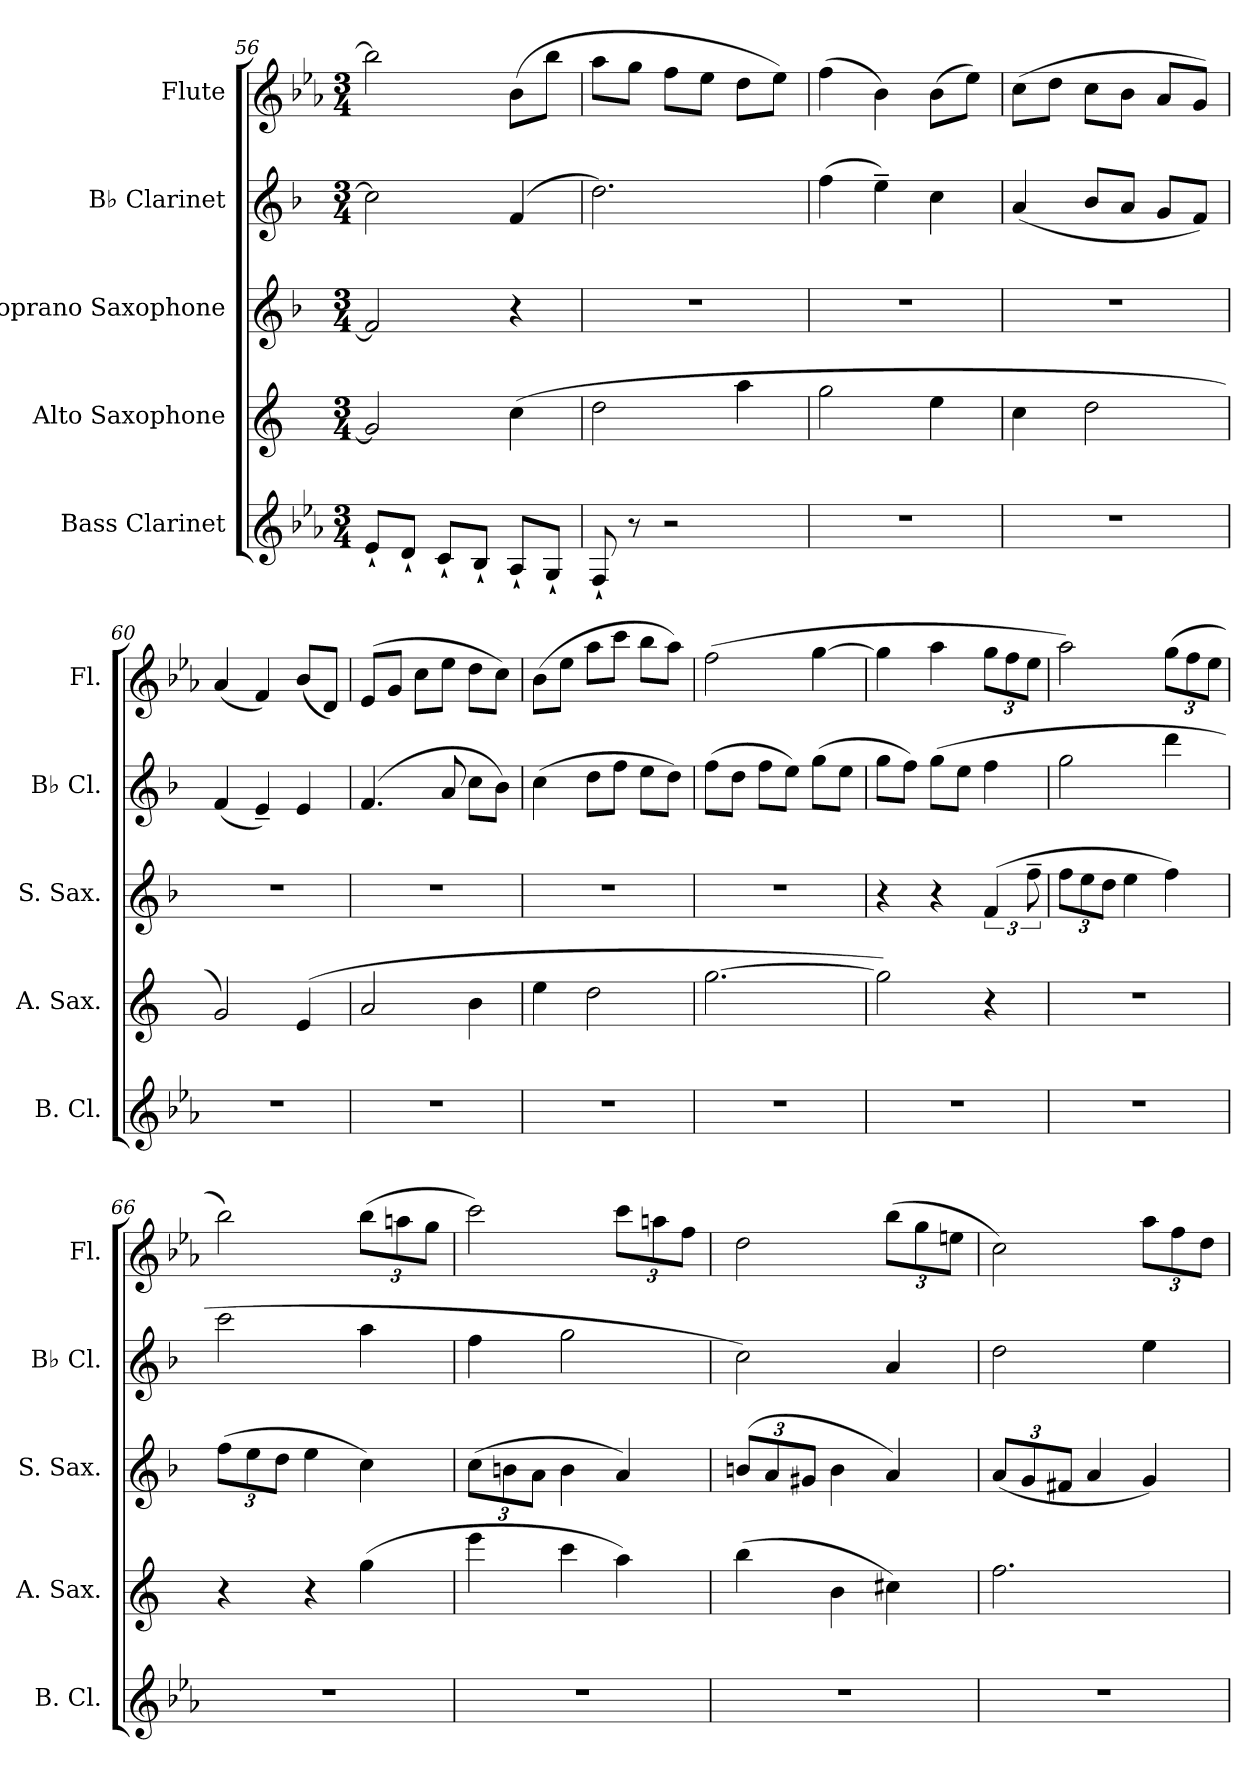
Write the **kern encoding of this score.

**kern	**kern	**kern	**kern	**kern
*part5	*part4	*part3	*part2	*part1
*staff5	*staff4	*staff3	*staff2	*staff1
*I"Bass Clarinet	*I"Alto Saxophone	*I"Soprano Saxophone	*I"B♭ Clarinet	*I"Flute
*I'B. Cl.	*I'A. Sax.	*I'S. Sax.	*I'B♭ Cl.	*I'Fl.
*clefG2	*clefG2	*clefG2	*clefG2	*clefG2
*ITrd8c14	*ITrd5c9	*ITrd1c2	*ITrd1c2	*
*k[b-e-a-]	*k[b-e-a-]	*k[b-e-a-]	*k[b-e-a-]	*k[b-e-a-]
*M3/4	*M3/4	*M3/4	*M3/4	*M3/4
=56	=56	=56	=56	=56
8E-`/L	2B-/]	2e-/]	2b-\]	2bb-\]
8D`/J	.	.	.	.
8C`/L	.	.	.	.
8BB-`/J	.	.	.	.
8AA-`/L	(>4e-\	4r	(<4e-/	(>8b-\L
8GG`/J	.	.	.	8bb-\J
!!LO:LB:g=z
=57	=57	=57	=57	=57
8FF`/	2f\	2.r	2.cc\)	8aa-\L
8r	.	.	.	8gg\J
2r	.	.	.	8ff\L
.	.	.	.	8ee-\J
.	4cc\	.	.	8dd\L
.	.	.	.	8ee-\J)
=58	=58	=58	=58	=58
2.r	2b-\	2.r	(>4ee-\	(>4ff\
.	.	.	4dd~\)	4b-\)
.	4g\	.	4b-\	(>8b-\L
.	.	.	.	8ee-\J)
=59	=59	=59	=59	=59
2.r	4e-\	2.r	(<4g/	(>8cc\L
.	.	.	.	8dd\J
.	2f\	.	8a-/L	8cc\L
.	.	.	8g/J	8b-\J
.	.	.	8f/L	8a-/L
.	.	.	8e-/J)	8g/J)
=60	=60	=60	=60	=60
2.r	2B-/)	2.r	(<4e-/	(<4a-/
.	.	.	4d~/)	4f/)
.	(>4G/	.	4d/	(<8b-/L
.	.	.	.	8d/J)
=61	=61	=61	=61	=61
2.r	2c/	2.r	(>4.e-/	(>8e-/L
.	.	.	.	8g/J
.	.	.	.	8cc\L
.	.	.	8g/	8ee-\J
.	4d\	.	8b-\L	8dd\L
.	.	.	8a-\J)	8cc\J)
=62	=62	=62	=62	=62
2.r	4g\	2.r	(>4b-\	(>8b-\L
.	.	.	.	8ee-\J
.	2f\	.	8cc\L	8aa-\L
.	.	.	8ee-\J	8ccc\J
.	.	.	8dd\L	8bb-\L
.	.	.	8cc\J)	8aa-\J)
=63	=63	=63	=63	=63
2.r	[2.b-\	2.r	(>8ee-\L	(>2ff\
.	.	.	8cc\J	.
.	.	.	8ee-\L	.
.	.	.	8dd\J)	.
.	.	.	(>8ff\L	[4gg\
.	.	.	8dd\J	.
!!LO:PB:g=z
=64	=64	=64	=64	=64
2.r	2b-\])	4r	8ff\L	4gg\]
.	.	.	8ee-\J)	.
.	.	4r	(>8ff\L	4aa-\
.	.	.	8dd\J	.
*	*	*	*	*Xbrackettup
.	4r	(>6e-/	4ee-\	12gg\L
.	.	.	.	12ff\
.	.	12ee-~\	.	12ee-\J
=65	=65	=65	=65	=65
*	*	*Xbrackettup	*	*
2.r	2.r	12ee-\L	2ff\	2aa-\)
.	.	12dd\	.	.
.	.	12cc\J	.	.
.	.	4dd\	.	.
.	.	4ee-\)	4ccc\	(>12gg\L
.	.	.	.	12ff\
.	.	.	.	12ee-\J
=66	=66	=66	=66	=66
2.r	4r	(>12ee-\L	2bb-\	2bb-\)
.	.	12dd\	.	.
.	.	12cc\J	.	.
.	4r	4dd\	.	.
.	(>4b-\	4b-\)	4gg\	(>12bb-\L
.	.	.	.	12aan\
.	.	.	.	12gg\J
=67	=67	=67	=67	=67
2.r	4gg\	(>12b-\L	4ee-\	2ccc\)
.	.	12an\	.	.
.	.	12g\J	.	.
.	4ee-\	4a\	2ff\	.
.	4cc\)	4g/)	.	12ccc\L
.	.	.	.	12aan\
.	.	.	.	12ff\J
=68	=68	=68	=68	=68
2.r	(>4dd\	(>12an/L	2b-\)	2dd\
.	.	12g/	.	.
.	.	12f#X/J	.	.
.	4d\	4a\	.	.
.	4en\)	4g/)	4g/	(>12bb-\L
.	.	.	.	12gg\
.	.	.	.	12een\J
!!LO:LB:g=z
=69	=69	=69	=69	=69
2.r	2.a-\	(<12g/L	2cc\	2cc\)
.	.	12f/	.	.
.	.	12en/J	.	.
.	.	4g/	.	.
.	.	4f/)	4dd\	12aa-\L
.	.	.	.	12ff\
.	.	.	.	12dd\J
=	=	=	=	=
*-	*-	*-	*-	*-
